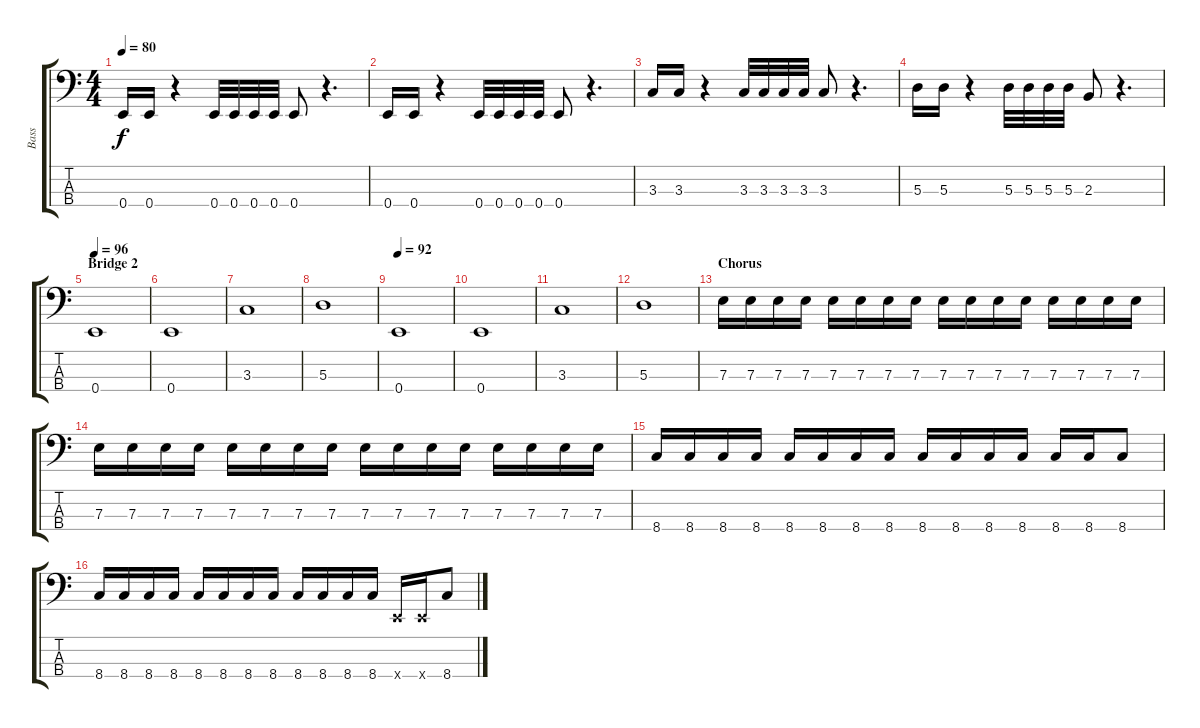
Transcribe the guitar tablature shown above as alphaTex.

\track ("Bass" "Bass") {instrument electricbassfinger}
\staff {score tabs}
\tuning (G2 D2 A1 E1) {hide}
\ts (4 4)
\tempo 80
\clef f4
\ks c
0.4.16{dy f} 0.4.16 r.4 0.4.32 0.4.32 0.4.32 0.4.32 0.4.8 r.4{d} |
0.4.16 0.4.16 r.4 0.4.32 0.4.32 0.4.32 0.4.32 0.4.8 r.4{d} |
3.3.16 3.3.16 r.4 3.3.32 3.3.32 3.3.32 3.3.32 3.3.8 r.4{d} |
5.3.16 5.3.16 r.4 5.3.32 5.3.32 5.3.32 5.3.32 2.3.8 r.4{d} |
\section ("" "Bridge 2")
\tempo 96
0.4.1 |
0.4.1 |
3.3.1 |
5.3.1 |
\tempo 92
0.4.1 |
0.4.1 |
3.3.1 |
5.3.1 |
\section ("" "Chorus")
7.3.16 7.3.16 7.3.16 7.3.16 7.3.16 7.3.16 7.3.16 7.3.16 7.3.16 7.3.16 7.3.16 7.3.16 7.3.16 7.3.16 7.3.16 7.3.16 |
7.3.16 7.3.16 7.3.16 7.3.16 7.3.16 7.3.16 7.3.16 7.3.16 7.3.16 7.3.16 7.3.16 7.3.16 7.3.16 7.3.16 7.3.16 7.3.16 |
8.4.16 8.4.16 8.4.16 8.4.16 8.4.16 8.4.16 8.4.16 8.4.16 8.4.16 8.4.16 8.4.16 8.4.16 8.4.16 8.4.16 8.4.8 |
8.4.16 8.4.16 8.4.16 8.4.16 8.4.16 8.4.16 8.4.16 8.4.16 8.4.16 8.4.16 8.4.16 8.4.16 0.4{x}.16 0.4{x}.16 8.4.8
